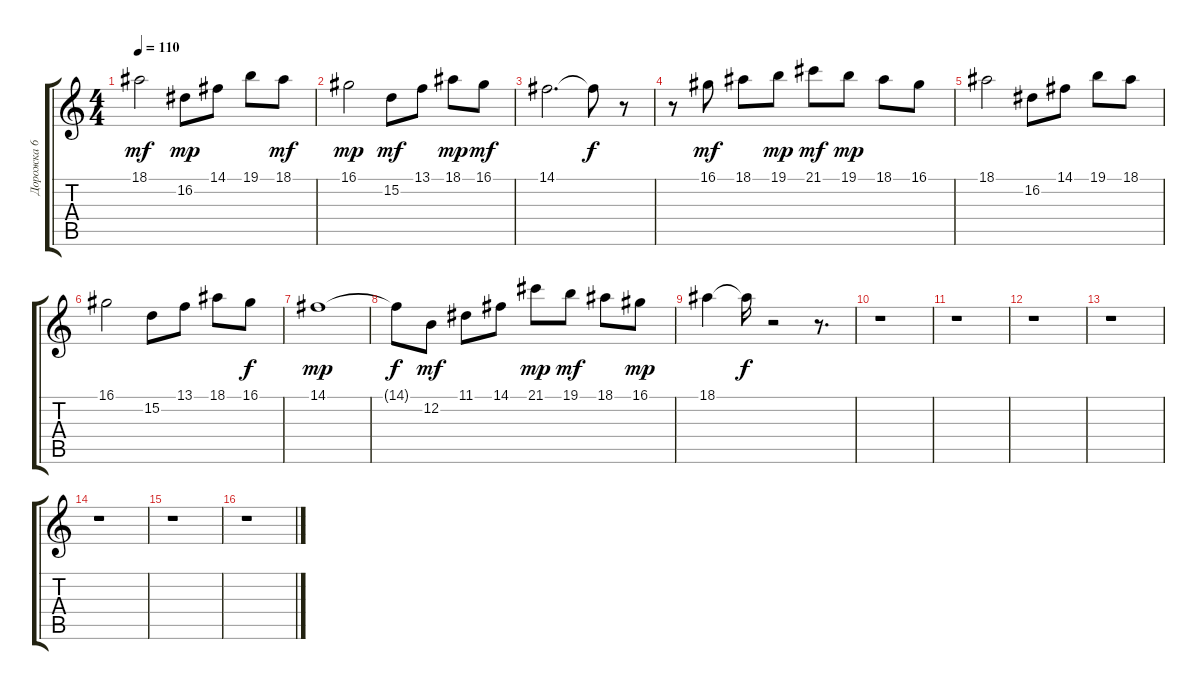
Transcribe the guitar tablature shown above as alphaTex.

\track ("Дорожка 6" "Дорожка 6") {instrument accordion}
\staff {score tabs}
\tuning (E4 B3 G3 D3 A2 E2) {hide}
\ts (4 4)
\tempo 110
\clef g2
\ks c
18.1.2{dy mf} 16.2.8{dy mp} 14.1.8 19.1.8 18.1.8{dy mf} |
16.1.2{dy mp} 15.2.8{dy mf} 13.1.8 18.1.8{dy mp} 16.1.8{dy mf} |
14.1.2{d} 14.1{t}.8{dy f} r.8 |
r.8 16.1.8{dy mf} 18.1.8 19.1.8{dy mp} 21.1.8{dy mf} 19.1.8{dy mp} 18.1.8 16.1.8 |
18.1.2 16.2.8 14.1.8 19.1.8 18.1.8 |
16.1.2 15.2.8 13.1.8 18.1.8 16.1.8{dy f} |
14.1.1{dy mp} |
14.1{t}.8{dy f} 12.2.8{dy mf} 11.1.8 14.1.8 21.1.8{dy mp} 19.1.8{dy mf} 18.1.8 16.1.8{dy mp} |
18.1.4 18.1{t}.16{dy f} r.2 r.8{d} |
r.1 |
r.1 |
r.1 |
r.1 |
r.1 |
r.1 |
r.1
